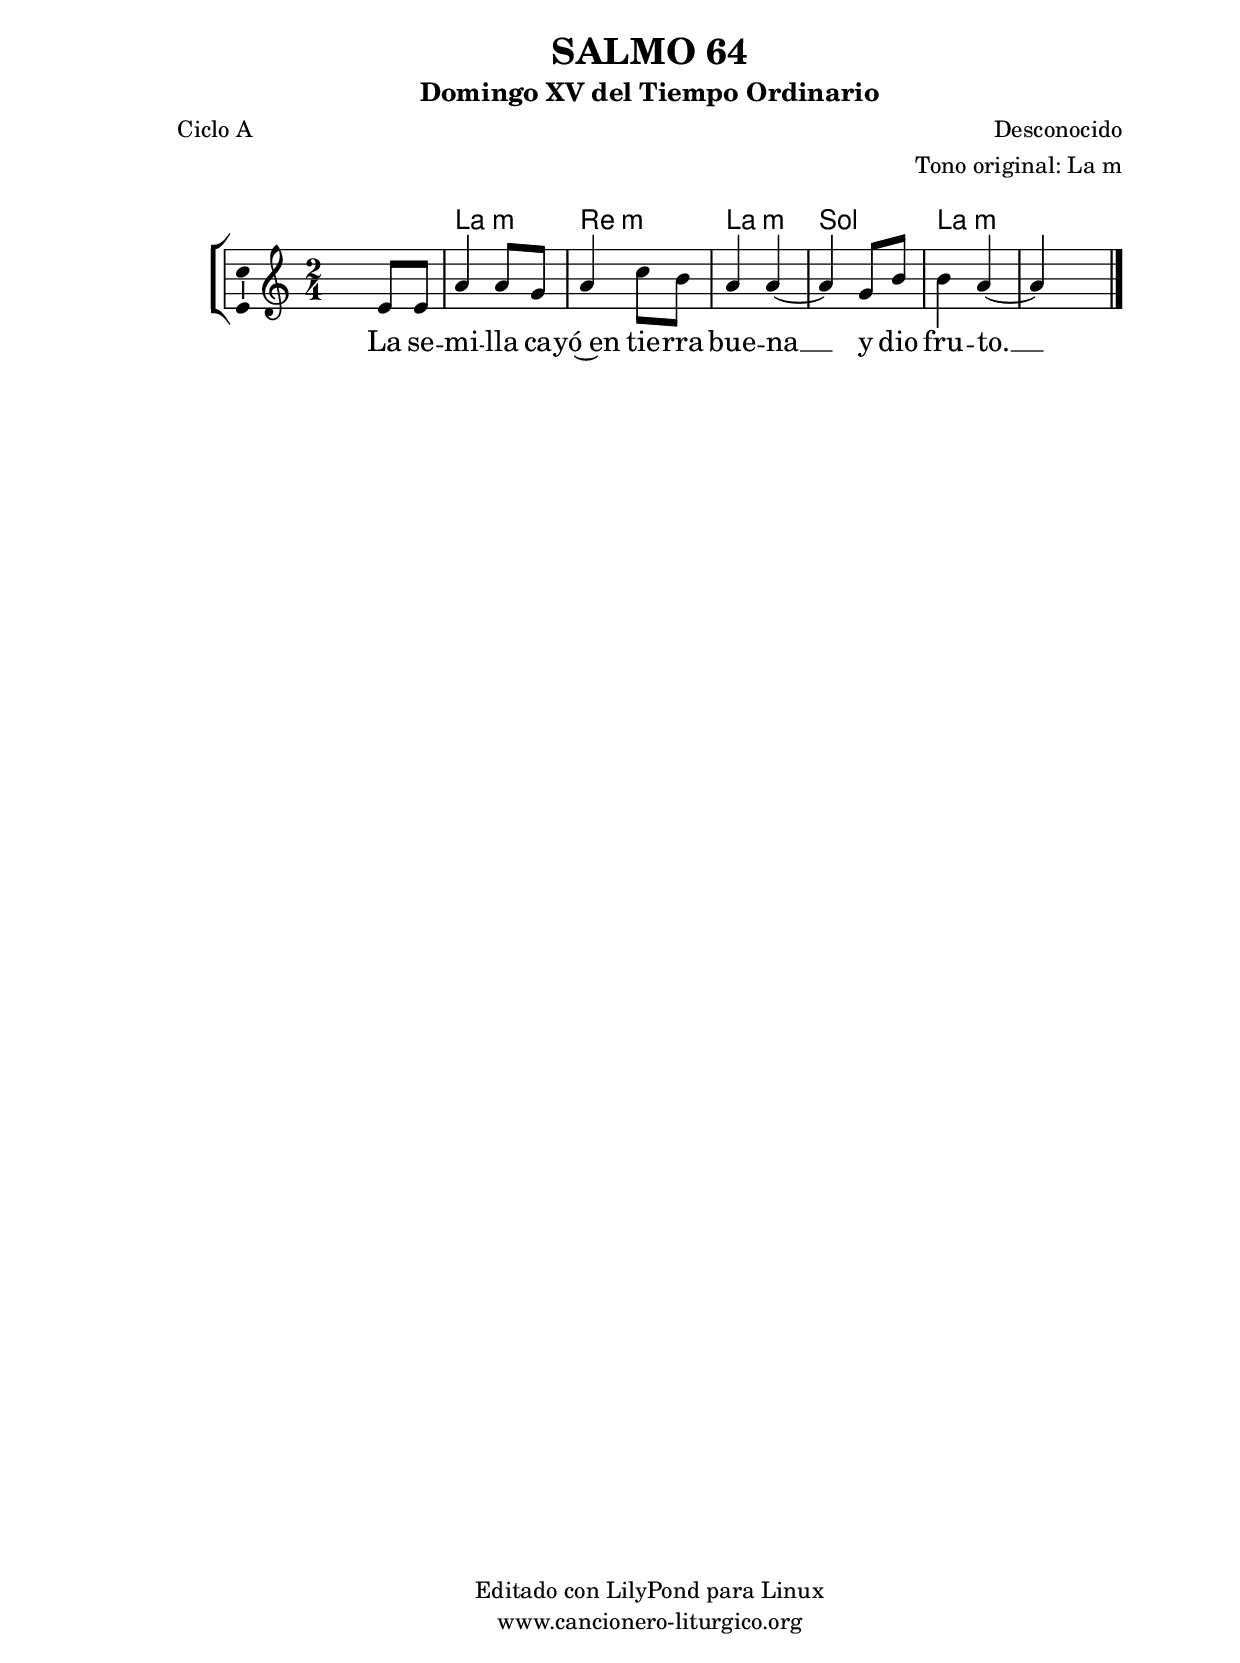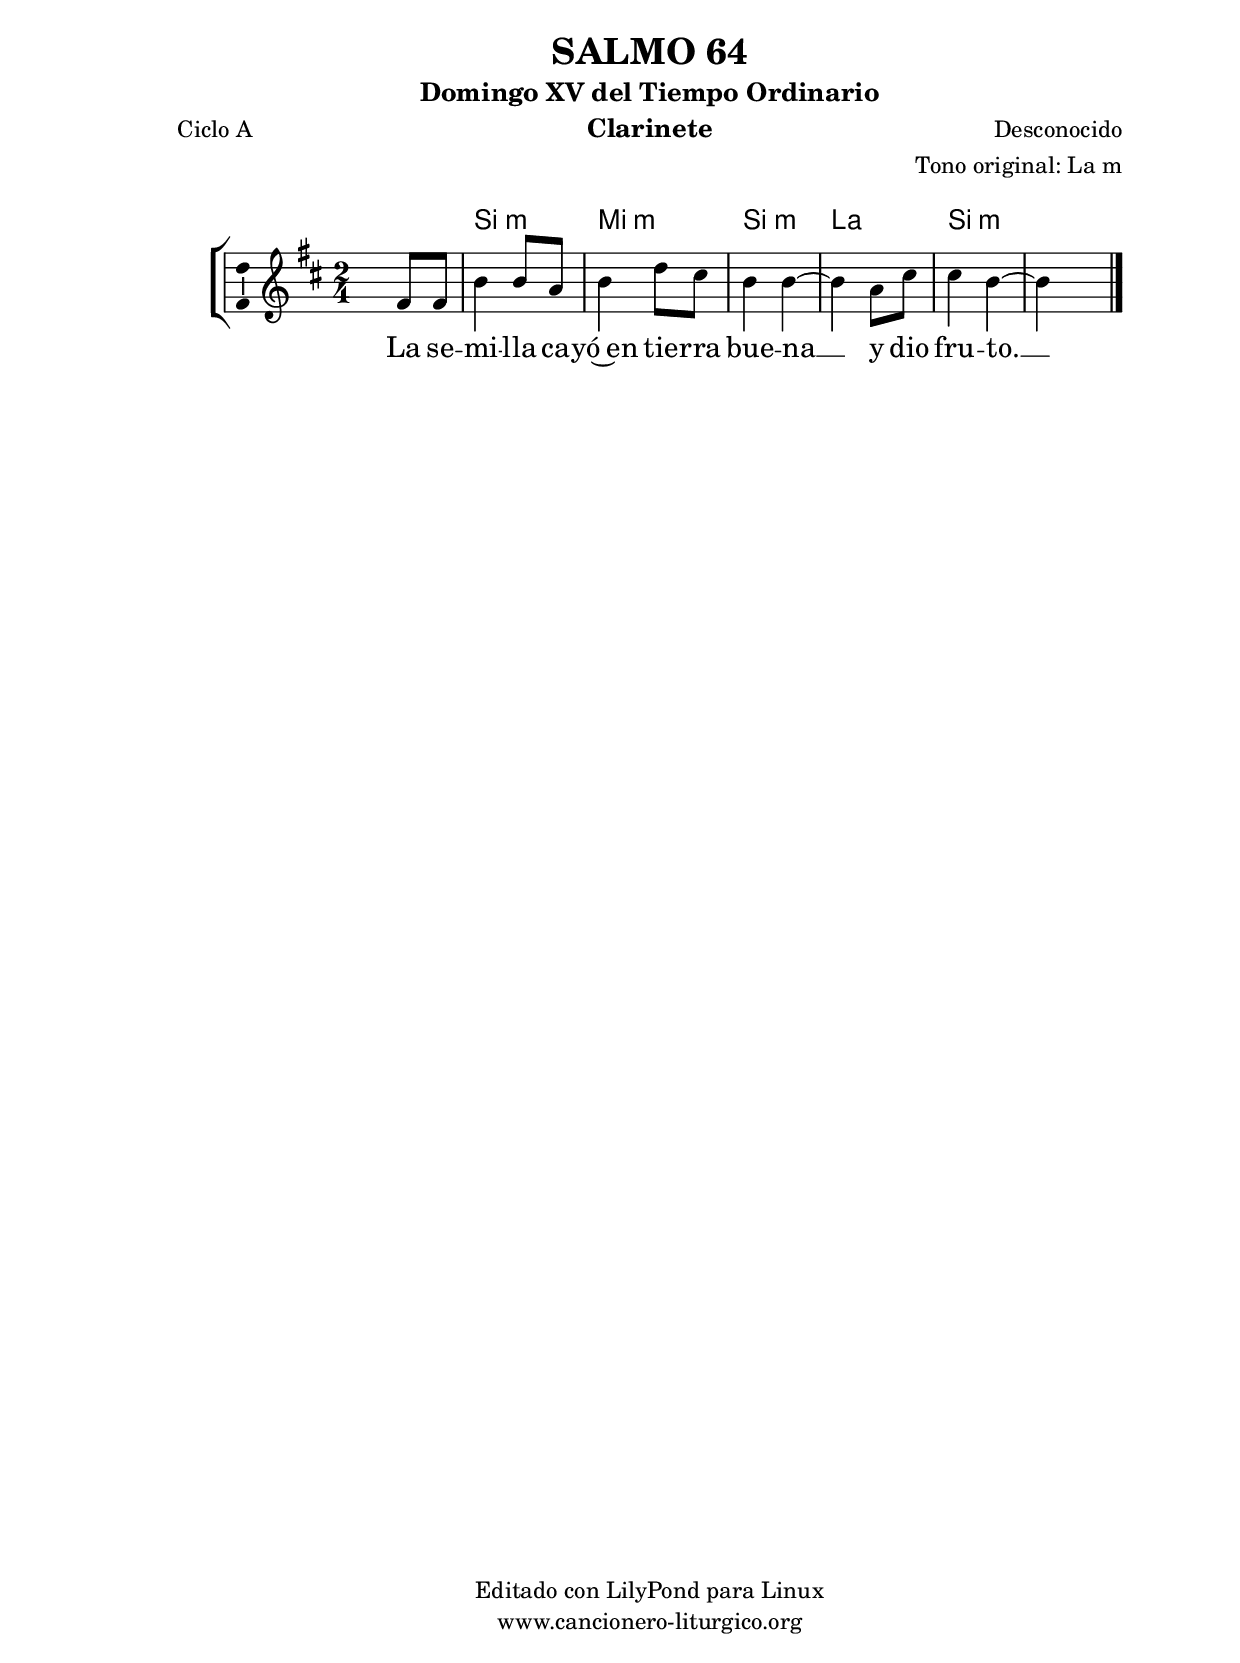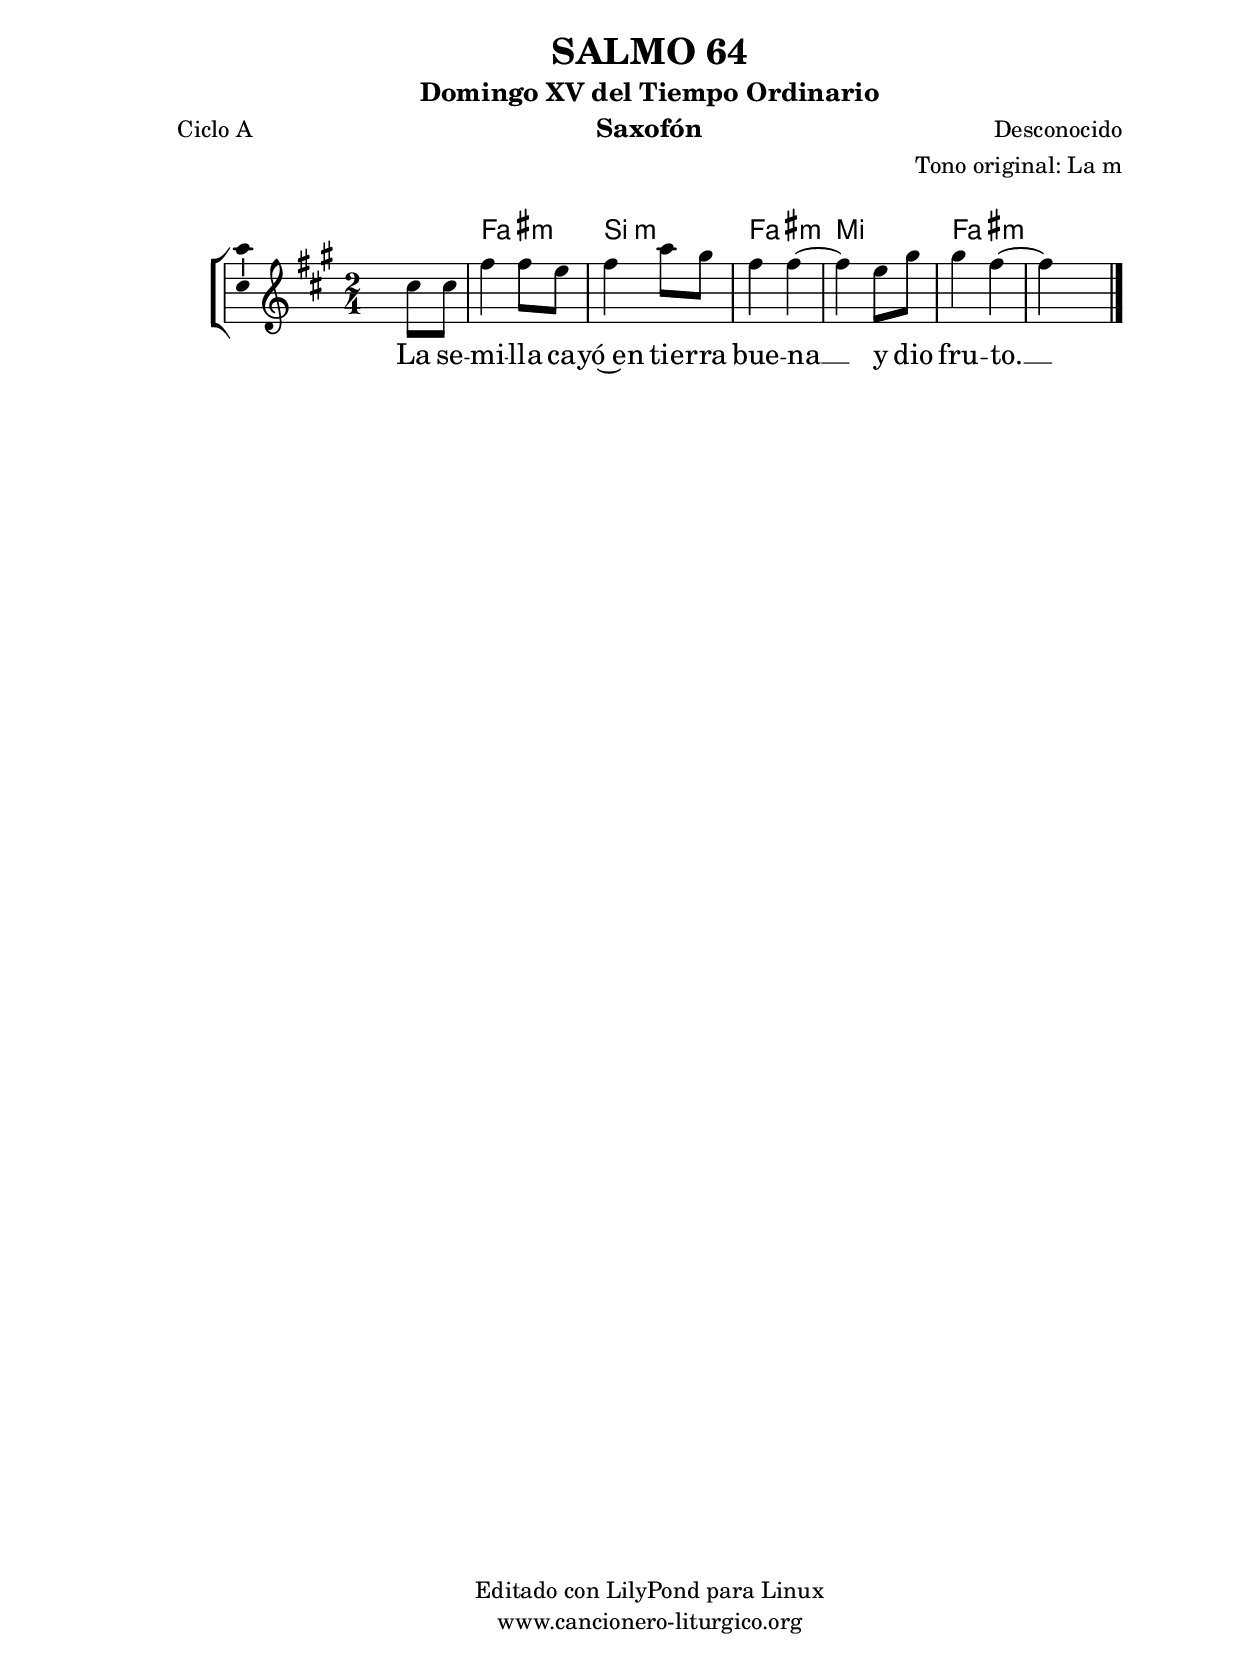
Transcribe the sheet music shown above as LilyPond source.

%
%para convertir .midi en .wav:
%timidity filename.midi -Ow -o finename.wav
%
%
%Para convertir de .wav a .mp3:
%lame -h -m j filename.wav
%
%
%para escuchar el midi:
%timidity nombrefichero.midi
%


%versión de lilypond para la que se ha escrito esta partitura:
\version "2.16.0"

	%Tamaño papel
	#(set-default-paper-size "a4")
	%Tamaño partitura
	#(set-global-staff-size 20)
	%No responde al pulsar sobre una nota
	#(ly:set-option 'point-and-click #f)

%parámetros del encabezamiento:
\header {
	title = "SALMO 64"
	subtitle = "Domingo XV del Tiempo Ordinario"
	composer = "Desconocido"
	poet = "Ciclo A"
	meter = ""
	arranger = "Tono original: La m"
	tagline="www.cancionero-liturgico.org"
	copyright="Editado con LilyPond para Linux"
	tiempo = "Ordinario"
	usos = "Salmo"
	letra = "La semilla cayó en tierra buena y dio fruto."
	}

%parámetros asociados al papel:
\paper  {
	oddHeaderMarkup = \markup {\fill-line { \on-the-fly #not-first-page \fromproperty #'header:title \on-the-fly #not-first-page \fromproperty #'header:composer }}
	evenHeaderMarkup = \markup {\fill-line { \fromproperty #'header:composer \fromproperty #'header:title }}
	#(set-paper-size "a4")
	print-page-number = ##f
	first-page-number = 1
	print-first-page-number = ##f
%	head-separation = 3.0 \cm
	top-margin = 2.0 \cm
	bottom-margin = 0.5\cm
%%%	bottom-margin = -1.0\cm
	left-margin = 3.0 \cm
	line-width = 16.0 \cm 
	indent = 8\mm
	interscoreline = 2.\mm
	between-system-space = 15\mm
%	para que las partituras no llenen la hoja:
	ragged-bottom = ##t
%	idem para la última hoja:
	ragged-last-bottom = ##f
%	para que las partituras llenen el ancho del papel:
	ragged-last = ##f
	after-title-space = 2.5 \cm
%page-count=1
%system-count=8

	%Flexible Vertical Spacing
%	markup-markup-spacing =
%	#'((basic-distance . 15) (minimum-distance . 15) (padding . 3))
	markup-system-spacing =
	#'((basic-distance . 15) (minimum-distance . 15) (padding . 3))
	system-system-spacing =
	#'((basic-distance . 15) (minimum-distance . 15) (padding . 3))
	score-system-spacing =
	#'((basic-distance . 15) (minimum-distance . 15) (padding . 5))
%	top-system-spacing = % header
%	#'((basic-distance . 8) (minimum-distance . 0) (padding . 3))
%	top-markup-spacing =
%	#'((basic-distance . 20) (minimum-distance . 20) (padding . 3))
	last-bottom-spacing = % footer
	#'((basic-distance . 5) (minimum-distance . 5) (padding . 3))
%	score-markup-spacing =
%	#'((basic-distance . 16) (minimum-distance . 13) (padding . 3))

	}


%parámetros que afectan a toda la partitura:
global =  {
	%clave de sol (G):
	\clef G
	%armadura:
%%%	\transpose bes c
	\key a \minor
	\tempo 4=100
	\set Score.tempoHideNote = ##t
	}


acordes = {
	\italianChords
	\chordmode {
%%%	\transpose bes c
{

s2
a2:m d:m a:m g a:m

	}
	}
}

melodia = 
%%%	\transpose bes c
{
	\relative c'{
	\time 2/4

s4 e8 e
a4 a8 g
a4 c8 b
a4 a~
a4 g8 b
b4 a~
a4 s4

\bar "|."
}
}

texto = \lyricmode {
La se -- mi -- lla ca -- yó~en tie -- rra bue -- na __ y dio fru -- to. __
	}


acordesStaff = \context ChordNames = acordesStaff <<
	\set chordChanges = ##t
	\acordes
	>>


vozStaff = \context Voice = vozStaff
\with {\consists "Ambitus_engraver"}
<<
%	\set Staff.instrumentName = ""
%	\set Staff.shortInstrumentName = ""
%	\set Staff.midiInstrument = #"clarinet"
%	\set Staff.midiInstrument = #"cello"
%	\set Staff.midiInstrument = #"flute"
	\set Staff.midiInstrument = #"electric guitar (jazz)"
%	\set Staff.midiInstrument = #"english horn"
%	\set Staff.midiInstrument = #"violin"
%	\set Staff.midiInstrument = #"glockenspiel"
	\set Staff.midiMinimumVolume = #0.7
	\set Staff.midiMaximumVolume = #0.9
	\global
	\melodia
	>>


textoStaff = \context Lyrics = textoStaff <<
	\lyricsto vozStaff \texto
	>>

\book {
	\score {
		\context ChoirStaff {
			\override StaffGroup.SystemStartBracket #'collapse-height = #1
			\override Score.SystemStartBar #'collapse-height = #1
			<<
			\acordesStaff
			\vozStaff
			\textoStaff
			>>
			}
		\layout {
	    		\context {
				\Lyrics
				\override LyricText #'font-size = #2
				}
	   		 \context {
				\Score
				%fontSize = #3
				\override StaffSymbol #'staff-space = #(magstep +3)
				%\override Beam #'thickness = #0.55
				%\override SpacingSpanner #'spacing-increment = #1.0
				%\override Slur #'height-limit = #1.5
				}
			}
		}
	\score {
		\unfoldRepeats
		\context ChoirStaff {
			<<
			\acordesStaff
			\vozStaff
			>>
			}
		\midi {
	  		\context {
	  			\Score
				tempoWholesPerMinute = #(ly:make-moment 70 4)
				}
			}
		}
	}

%Partitura para clarinete
#(define output-suffix "C")
\book {
	\header{
		instrument = "Clarinete"
		}
	\score {
		\context ChoirStaff {
			\override StaffGroup.SystemStartBracket #'collapse-height = #1
			\override Score.SystemStartBar #'collapse-height = #1
\transpose c d
			<<
			\acordesStaff
			\vozStaff
			\textoStaff
			>>
			}
		\layout {
	    		\context {
				\Lyrics
				\override LyricText #'font-size = #2
				}
	   		 \context {
				\Score
				%fontSize = #3
				\override StaffSymbol #'staff-space = #(magstep +3)
				%\override Beam #'thickness = #0.55
				%\override SpacingSpanner #'spacing-increment = #1.0
				%\override Slur #'height-limit = #1.5
				}
			}
		}
	}

%Partitura para saxofón
#(define output-suffix "S")
\book {
	\header{
		instrument = "Saxofón"
		}
	\score {
		\context ChoirStaff {
			\override StaffGroup.SystemStartBracket #'collapse-height = #1
			\override Score.SystemStartBar #'collapse-height = #1
\transpose c a
			<<
			\acordesStaff
			\vozStaff
			\textoStaff
			>>
			}
		\layout {
	    		\context {
				\Lyrics
				\override LyricText #'font-size = #2
				}
	   		 \context {
				\Score
				%fontSize = #3
				\override StaffSymbol #'staff-space = #(magstep +3)
				%\override Beam #'thickness = #0.55
				%\override SpacingSpanner #'spacing-increment = #1.0
				%\override Slur #'height-limit = #1.5
				}
			}
		}
	}

